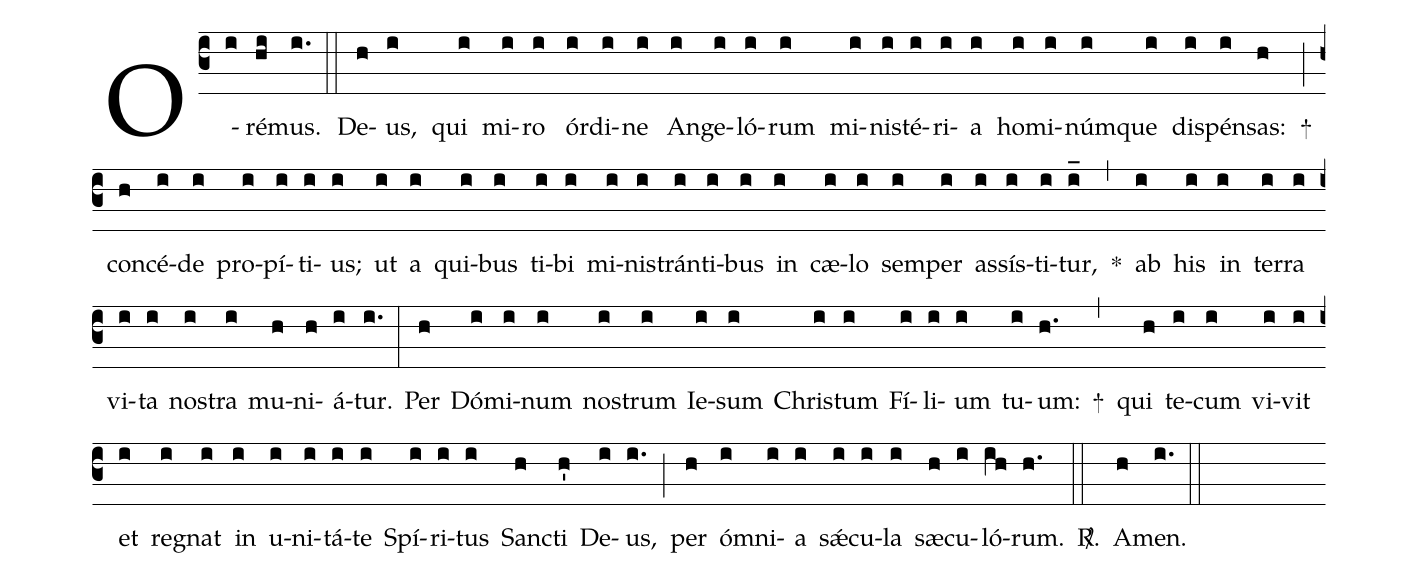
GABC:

%%
(c3)
O(i)ré(hi)mus.(i.) (::)

De(h)us,(i) qui(i) mi(i)ro(i) ór(i)di(i)ne(i) An(i)ge(i)ló(i)rum(i) mi(i)nis(i)té(i)ri(i)a(i) ho(i)mi(i)núm(i)que(i) dis(i)pén(i)sas:(h) +(;)
con(h)cé(i)de(i) pro(i)pí(i)ti(i)us;(i) ut(i) a(i) qui(i)bus(i) ti(i)bi(i) mi(i)nis(i)trán(i)ti(i)bus(i) in(i) cæ(i)lo(i) sem(i)per(i) as(i)sís(i)ti(i)tur,(i_) *(,)
ab(i) his(i) in(i) ter(i)ra(i) vi(i)ta(i) nos(i)tra(i) mu(h)ni(h)á(i)tur.(i.) (:)

Per(h) Dó(i)mi(i)num(i) nos(i)trum(i) Ie(i)sum(i) Chris(i)tum(i) Fí(i)li(i)um(i) tu(i)um:(h.) +(,)
qui(h) te(i)cum(i) vi(i)vit(i) et(i) reg(i)nat(i) in(i) u(i)ni(i)tá(i)te(i) Spí(i)ri(i)tus(i) San(h)cti(h') De(i)us,(i.) (;)
per(h) óm(i)ni(i)a(i) sǽ(i)cu(i)la(i) sæ(h)cu(i)ló(ih)rum.(h.) <sp>R/</sp>.(::)
A(h)men.(i.) (::)
